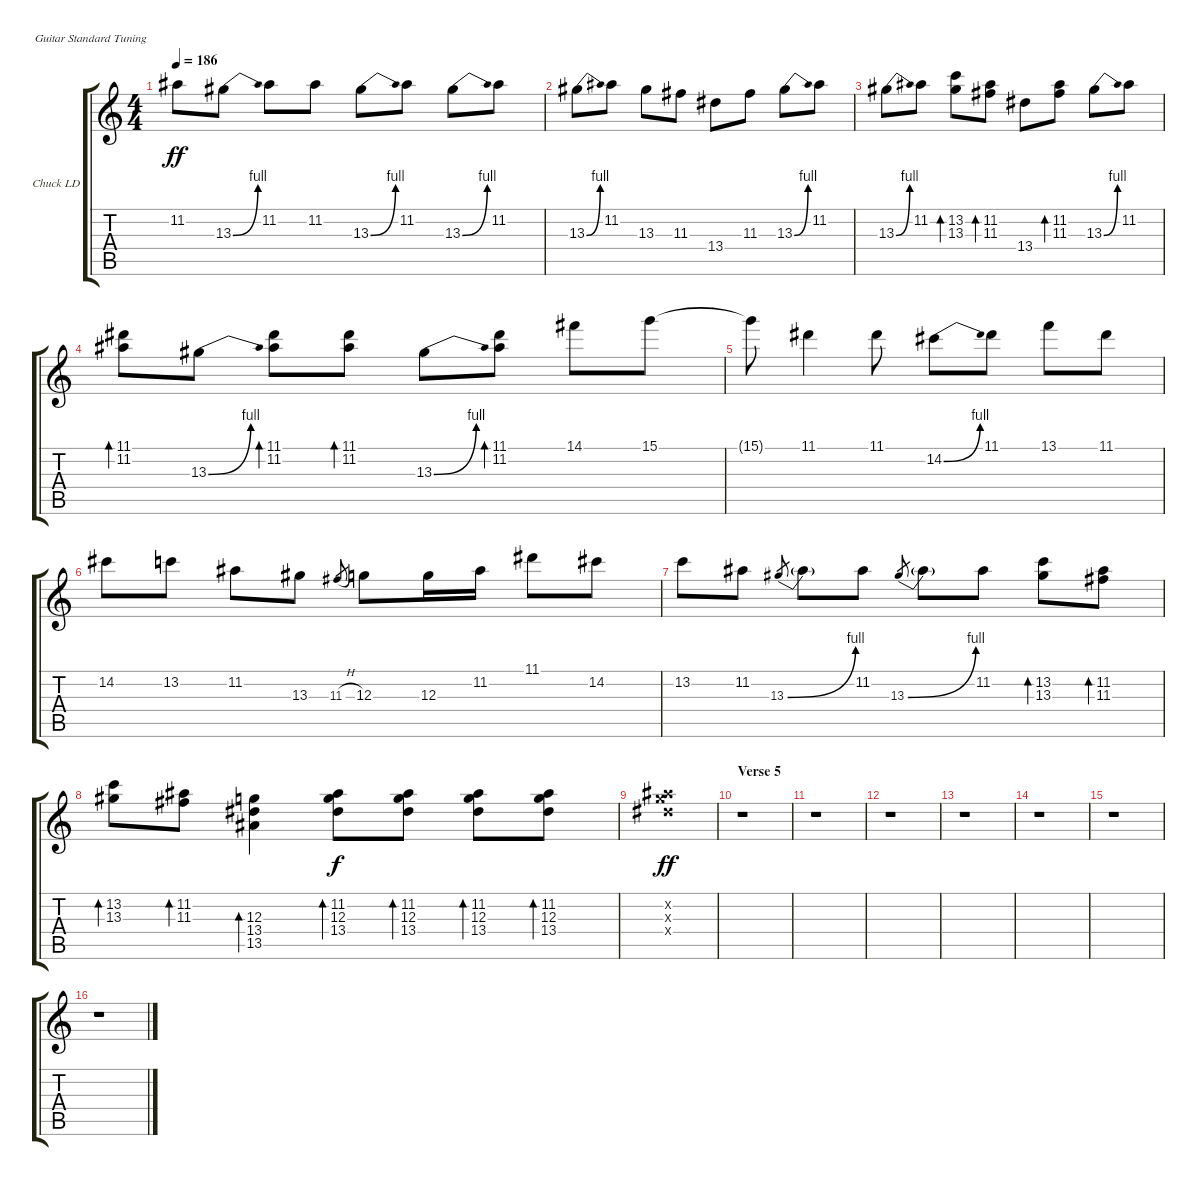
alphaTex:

\defaultSystemsLayout 4
\bracketExtendMode groupsimilarinstruments
\firstSystemTrackNameOrientation horizontal
\otherSystemsTrackNameOrientation horizontal
\track ("Chuck Berry" "Chuck LD") {instrument electricguitarclean}
\staff {score tabs}
\tuning (E4 B3 G3 D3 A2 E2)
\ts (4 4)
\tempo 186
\clef g2
\ks c
11.2.8{dy ff} 13.3{be (bend 0 0 60 4)}.8 11.2.8 11.2.8 13.3{be (bend 0 0 60 4)}.8 11.2.8 13.3{be (bend 0 0 60 4)}.8 11.2.8 |
13.3{be (bend 0 0 60 4)}.8 11.2.8 13.3.8 11.3.8 13.4.8 11.3.8 13.3{be (bend 0 0 60 4)}.8 11.2.8 |
13.3{be (bend 0 0 60 4)}.8 11.2.8 (13.3 13.2).8{bd 30} (11.2 11.3).8{bd 30} 13.4.8 (11.3 11.2).8{bd 30} 13.3{be (bend 0 0 60 4)}.8 11.2.8 |
(11.1 11.2).8{bd 30} 13.3{be (bend 0 0 60 4)}.8 (11.1 11.2).8{bd 30} (11.1 11.2).8{bd 30} 13.3{be (bend 0 0 60 4)}.8 (11.2 11.1).8{bd 30} 14.1.8 15.1.8 |
15.1{t}.8 11.1.4 11.1.8 14.2{be (bend 0 0 59.4 4)}.8 11.1.8 13.1.8 11.1.8 |
14.2.8 13.2.8 11.2.8 13.3.8 11.3{h}.8{gr} 12.3.8 12.3.16 11.2.16 11.1.8 14.2.8 |
13.2.8 11.2.8 13.3{be (bend 0 0 59.4 4)}.8{gr} 13.3{t}.8 11.2.8 13.3{be (bend 0 0 59.4 4)}.8{gr} 13.3{t}.8 11.2.8 (13.2 13.3).8{bd 30} (11.2 11.3).8{bd 30} |
(13.2 13.3).8{bd 30} (11.2 11.3).8{bd 30} (12.3 13.4 13.5).4{bd 30} (11.2 12.3 13.4).8{bd 30 dy f} (11.2 12.3 13.4).8{bd 30} (11.2 12.3 13.4).8{bd 30} (11.2 12.3 13.4).8{bd 30} |
(11.2{x} 12.3{x} 13.4{x}).1{dy ff} |
\section ("" "Verse 5")
r.1 |
r.1 |
r.1 |
r.1 |
r.1 |
r.1 |
r.1
